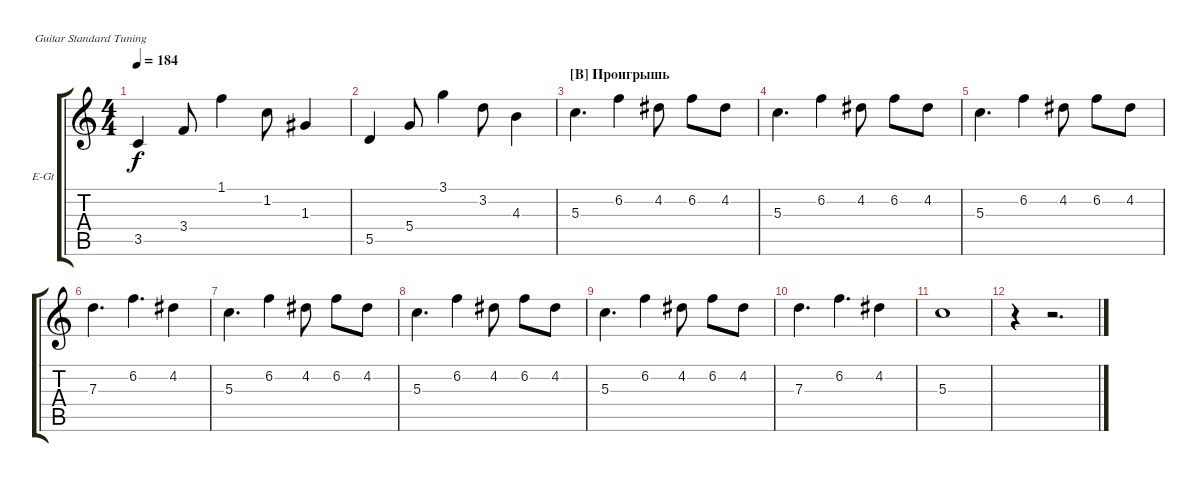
\bracketExtendMode groupsimilarinstruments
\firstSystemTrackNameOrientation horizontal
\otherSystemsTrackNameOrientation horizontal
\track ("Äîðîæêà 1" "E-Gt") {instrument overdrivenguitar}
\staff {score tabs}
\tuning (E4 B3 G3 D3 A2 E2)
\ts (4 4)
\tempo 184
\clef g2
\ks c
3.5.4{dy f} 3.4.8 1.1.4 1.2.8 1.3.4 |
5.5.4 5.4.8 3.1.4 3.2.8 4.3.4 |
\section ("B" "Проигрышь")
5.3.4{d} 6.2.4 4.2.8 6.2.8 4.2.8 |
5.3.4{d} 6.2.4 4.2.8 6.2.8 4.2.8 |
5.3.4{d} 6.2.4 4.2.8 6.2.8 4.2.8 |
7.3.4{d} 6.2.4{d} 4.2.4 |
5.3.4{d} 6.2.4 4.2.8 6.2.8 4.2.8 |
5.3.4{d} 6.2.4 4.2.8 6.2.8 4.2.8 |
5.3.4{d} 6.2.4 4.2.8 6.2.8 4.2.8 |
7.3.4{d} 6.2.4{d} 4.2.4 |
5.3.1 |
r.4 r.2{d}
